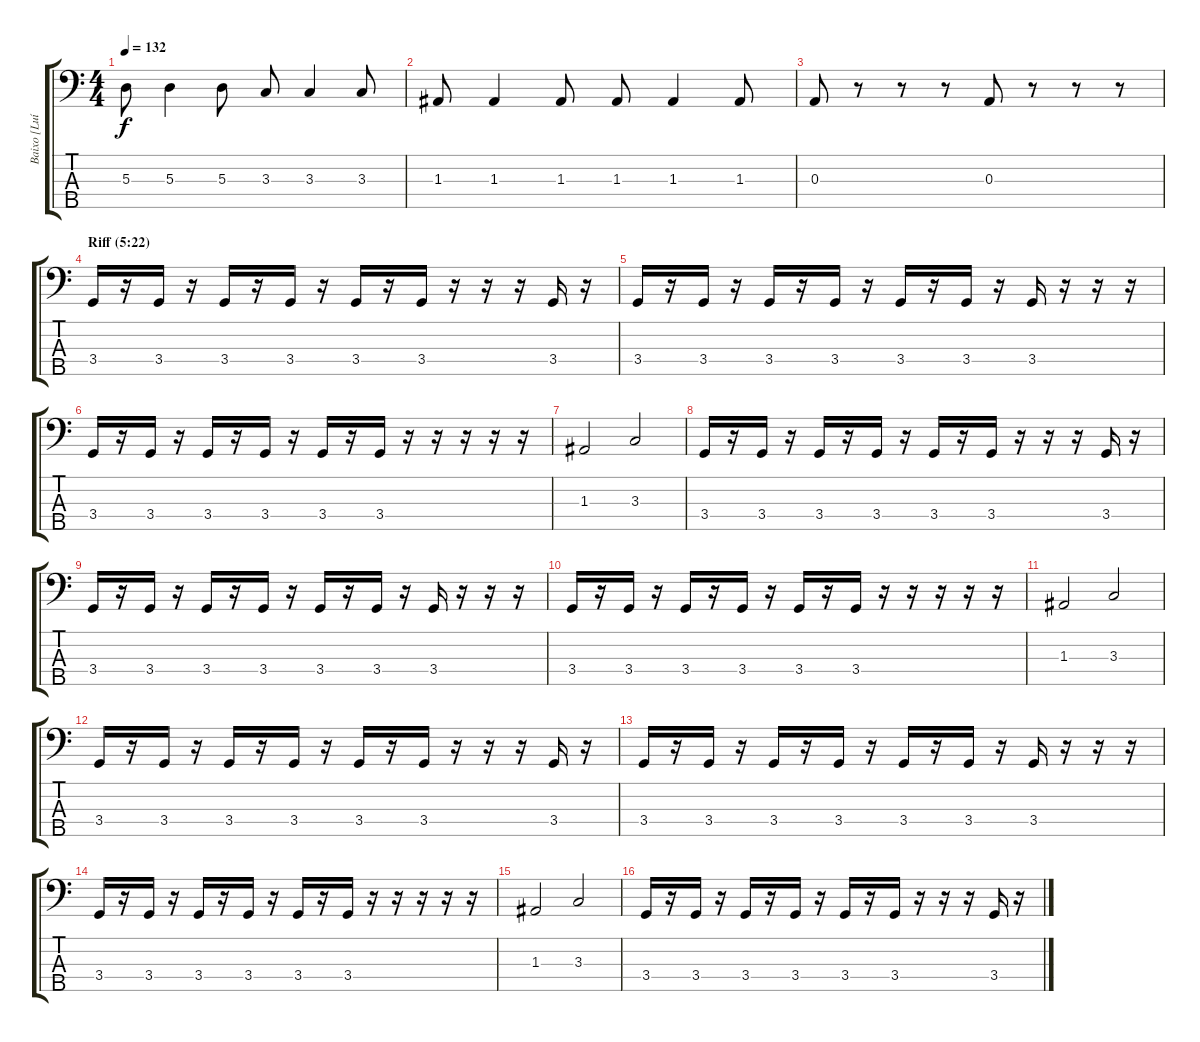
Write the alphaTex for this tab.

\track ("Baixo [Luís Mariutti, o Jesus]" "Baixo [Luí") {instrument electricbassfinger}
\staff {score tabs}
\tuning (G2 D2 A1 E1 B0) {hide}
\ts (4 4)
\tempo 132
\clef f4
\ks c
5.3.8{dy f} 5.3.4 5.3.8 3.3.8 3.3.4 3.3.8 |
1.3.8 1.3.4 1.3.8 1.3.8 1.3.4 1.3.8 |
0.3.8 r.8 r.8 r.8 0.3.8 r.8 r.8 r.8 |
\section ("" "Riff (5:22)")
3.4.16 r.16 3.4.16 r.16 3.4.16 r.16 3.4.16 r.16 3.4.16 r.16 3.4.16 r.16 r.16 r.16 3.4.16 r.16 |
3.4.16 r.16 3.4.16 r.16 3.4.16 r.16 3.4.16 r.16 3.4.16 r.16 3.4.16 r.16 3.4.16 r.16 r.16 r.16 |
3.4.16 r.16 3.4.16 r.16 3.4.16 r.16 3.4.16 r.16 3.4.16 r.16 3.4.16 r.16 r.16 r.16 r.16 r.16 |
1.3.2 3.3.2 |
3.4.16 r.16 3.4.16 r.16 3.4.16 r.16 3.4.16 r.16 3.4.16 r.16 3.4.16 r.16 r.16 r.16 3.4.16 r.16 |
3.4.16 r.16 3.4.16 r.16 3.4.16 r.16 3.4.16 r.16 3.4.16 r.16 3.4.16 r.16 3.4.16 r.16 r.16 r.16 |
3.4.16 r.16 3.4.16 r.16 3.4.16 r.16 3.4.16 r.16 3.4.16 r.16 3.4.16 r.16 r.16 r.16 r.16 r.16 |
1.3.2 3.3.2 |
3.4.16 r.16 3.4.16 r.16 3.4.16 r.16 3.4.16 r.16 3.4.16 r.16 3.4.16 r.16 r.16 r.16 3.4.16 r.16 |
3.4.16 r.16 3.4.16 r.16 3.4.16 r.16 3.4.16 r.16 3.4.16 r.16 3.4.16 r.16 3.4.16 r.16 r.16 r.16 |
3.4.16 r.16 3.4.16 r.16 3.4.16 r.16 3.4.16 r.16 3.4.16 r.16 3.4.16 r.16 r.16 r.16 r.16 r.16 |
1.3.2 3.3.2 |
3.4.16 r.16 3.4.16 r.16 3.4.16 r.16 3.4.16 r.16 3.4.16 r.16 3.4.16 r.16 r.16 r.16 3.4.16 r.16
